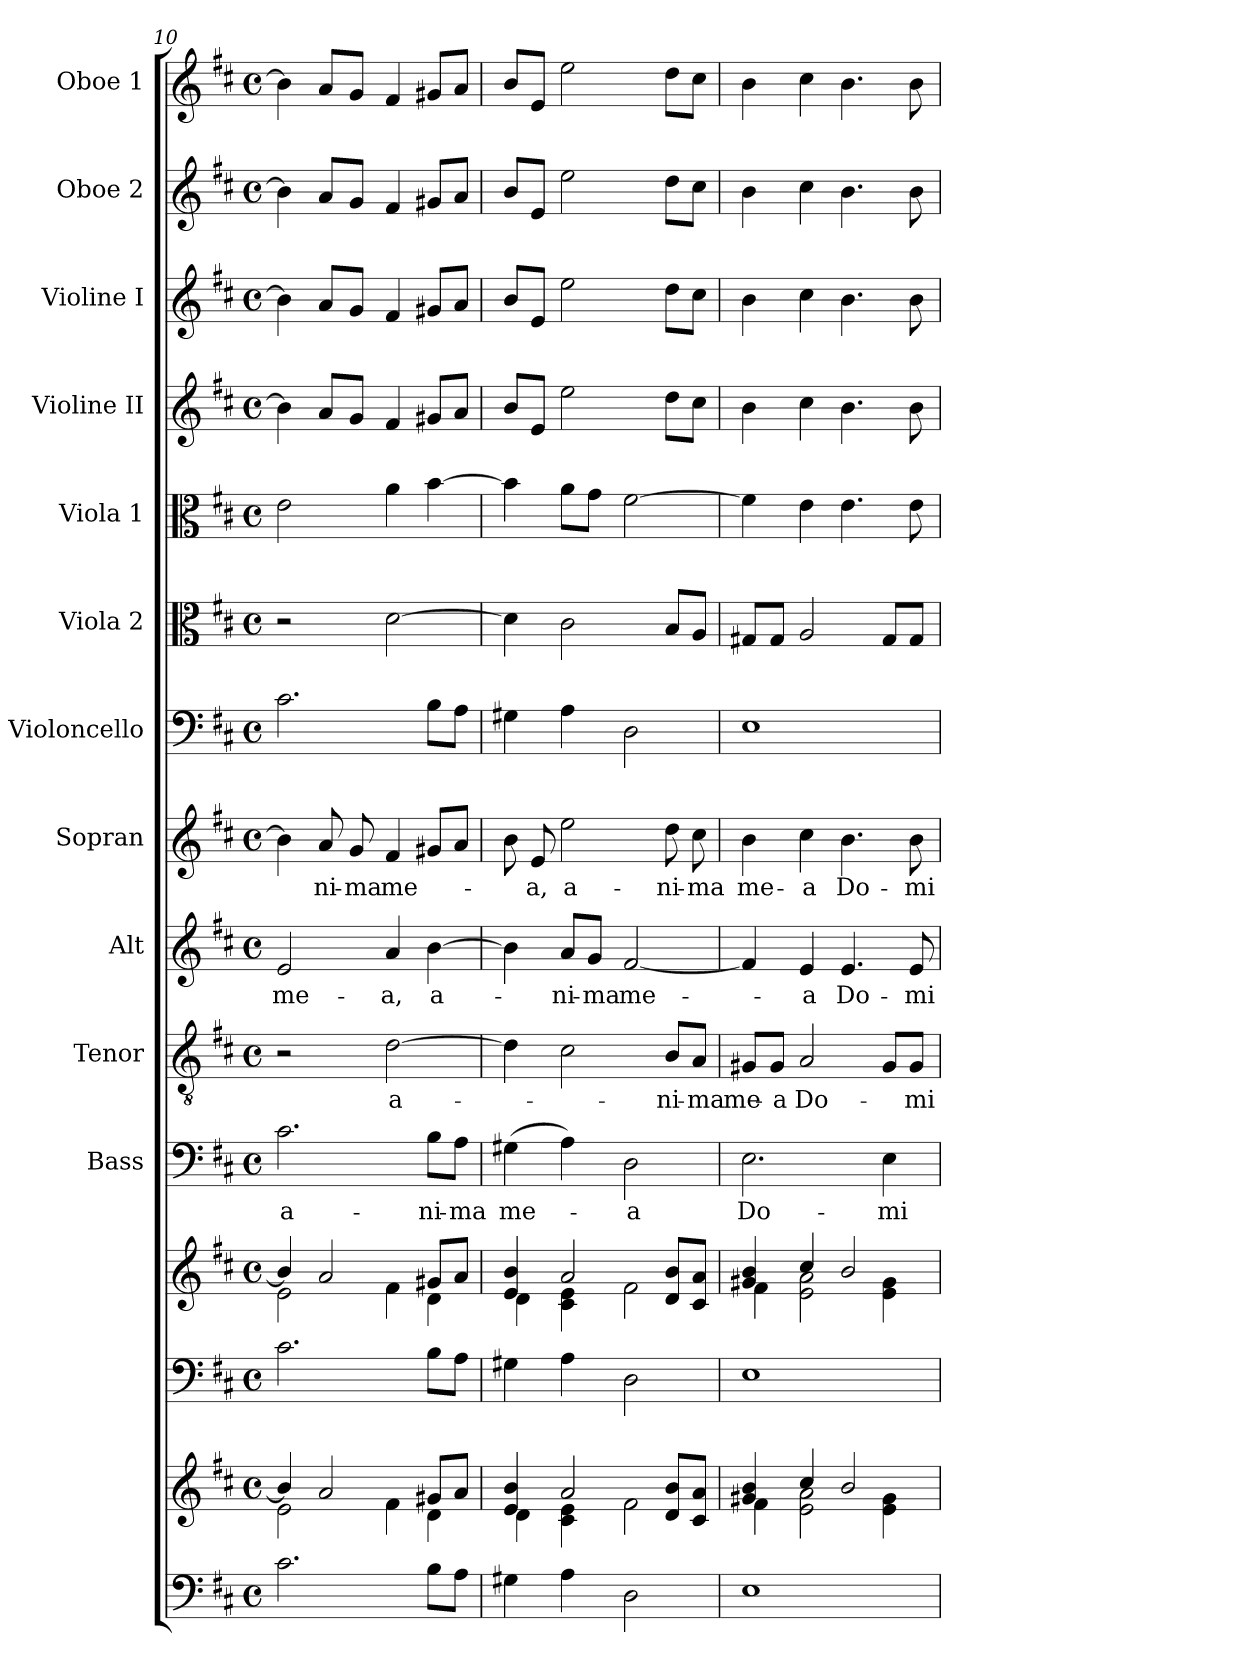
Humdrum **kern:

**kern	**kern	**kern	**kern	**kern	**text	**kern	**text	**kern	**text	**kern	**text	**kern	**kern	**kern	**kern	**kern	**kern	**kern
*part13	*part13	*part12	*part12	*part11	*part11	*part10	*part10	*part9	*part9	*part8	*part8	*part7	*part6	*part5	*part4	*part3	*part2	*part1
*staff15	*staff14	*staff13	*staff12	*staff11	*staff11	*staff10	*staff10	*staff9	*staff9	*staff8	*staff8	*staff7	*staff6	*staff5	*staff4	*staff3	*staff2	*staff1
*	*	*	*	*I"Bass	*	*I"Tenor	*	*I"Alt	*	*I"Sopran	*	*I"Violoncello	*I"Viola 2	*I"Viola 1	*I"Violine II	*I"Violine I	*I"Oboe 2	*I"Oboe 1
*	*	*	*	*I'B.	*	*I'T.	*	*I'A.	*	*I'S.	*	*I'Vc.	*I'Vla. 2	*I'Vla. 1	*I'Vl. II	*I'Vl. I	*I'Ob. 2	*I'Ob. 1
*clefF4	*clefG2	*clefF4	*clefG2	*clefF4	*	*clefGv2	*	*clefG2	*	*clefG2	*	*clefF4	*clefC3	*clefC3	*clefG2	*clefG2	*clefG2	*clefG2
*	*	*	*	*	*	*	*	*	*	*	*	*ITrd7c12	*	*	*	*	*	*
*k[f#c#]	*k[f#c#]	*k[f#c#]	*k[f#c#]	*k[f#c#]	*	*k[f#c#]	*	*k[f#c#]	*	*k[f#c#]	*	*k[f#c#]	*k[f#c#]	*k[f#c#]	*k[f#c#]	*k[f#c#]	*k[f#c#]	*k[f#c#]
*D:	*D:	*D:	*D:	*D:	*	*D:	*	*D:	*	*D:	*	*D:	*D:	*D:	*D:	*D:	*D:	*D:
*M4/4	*M4/4	*M4/4	*M4/4	*M4/4	*	*M4/4	*	*M4/4	*	*M4/4	*	*M4/4	*M4/4	*M4/4	*M4/4	*M4/4	*M4/4	*M4/4
*met(c)	*met(c)	*met(c)	*met(c)	*met(c)	*	*met(c)	*	*met(c)	*	*met(c)	*	*met(c)	*met(c)	*met(c)	*met(c)	*met(c)	*met(c)	*met(c)
=10	=10	=10	=10	=10	=10	=10	=10	=10	=10	=10	=10	=10	=10	=10	=10	=10	=10	=10
*	*^	*	*^	*	*	*	*	*	*	*	*	*	*	*	*	*	*	*
!	!	!	!	!	!	!	!LO:LY:b	!	!	!	!LO:LY:b	!	!	!	!	!	!	!	!	!
2.c#\	4b/]	2e\	2.c#\	4b/]	2e\	2.c#\	a-	2r	.	2e/	me-	4b\]	.	2.C#\	2r	2e\	4b\]	4b\]	4b\]	4b\]
!	!	!	!	!	!	!	!	!	!	!	!	!	!LO:LY:b	!	!	!	!	!	!	!
.	2a/	.	.	2a/	.	.	.	.	.	.	.	8a/	-ni-	.	.	.	8a/L	8a/L	8a/L	8a/L
!	!	!	!	!	!	!	!	!	!	!	!	!	!LO:LY:b	!	!	!	!	!	!	!
.	.	.	.	.	.	.	.	.	.	.	.	8g/	-ma	.	.	.	8g/J	8g/J	8g/J	8g/J
!	!	!	!	!	!	!	!	!	!LO:LY:b	!	!LO:LY:b	!	!LO:LY:b	!	!	!	!	!	!	!
.	.	4f#\	.	.	4f#\	.	.	[2d\	a-	4a/	-a,	4f#/	me-	.	[2d\	4a\	4f#/	4f#/	4f#/	4f#/
!	!	!	!	!	!	!	!LO:LY:b	!	!	!	!LO:LY:b	!	!	!	!	!	!	!	!	!
8B\L	8g#X/L	4d\	8B\L	8g#X/L	4d\	8B\L	-ni-	.	.	[4b\	a-	8g#X/L	.	8BB\L	.	[4b\	8g#X/L	8g#X/L	8g#X/L	8g#X/L
!	!	!	!	!	!	!	!LO:LY:b	!	!	!	!	!	!	!	!	!	!	!	!	!
8A\J	8a/J	.	8A\J	8a/J	.	8A\J	-ma	.	.	.	.	8a/J	.	8AA\J	.	.	8a/J	8a/J	8a/J	8a/J
=11	=11	=11	=11	=11	=11	=11	=11	=11	=11	=11	=11	=11	=11	=11	=11	=11	=11	=11	=11	=11
!	!	!	!	!	!	!	!LO:LY:b	!	!	!	!	!	!	!	!	!	!	!	!	!
4G#X\	4e/ 4b/	4d\	4G#X\	4e/ 4b/	4d\	(>4G#X\	me-	4d\]	.	4b\]	.	8b\	.	4GG#X\	4d\]	4b\]	8b/L	8b/L	8b/L	8b/L
!	!	!	!	!	!	!	!	!	!	!	!	!	!LO:LY:b	!	!	!	!	!	!	!
.	.	.	.	.	.	.	.	.	.	.	.	8e/	-a,	.	.	.	8e/J	8e/J	8e/J	8e/J
!	!	!	!	!	!	!	!	!	!	!	!LO:LY:b	!	!LO:LY:b	!	!	!	!	!	!	!
4A\	2a/	4c#\ 4e\	4A\	2a/	4c#\ 4e\	4A\)	.	2c#\	.	8a/L	-ni-	2ee\	a-	4AA\	2c#\	8a\L	2ee\	2ee\	2ee\	2ee\
!	!	!	!	!	!	!	!	!	!	!	!LO:LY:b	!	!	!	!	!	!	!	!	!
.	.	.	.	.	.	.	.	.	.	8g/J	-ma	.	.	.	.	8g\J	.	.	.	.
!	!	!	!	!	!	!	!LO:LY:b	!	!	!	!LO:LY:b	!	!	!	!	!	!	!	!	!
2D\	.	2f#\	2D\	.	2f#\	2D\	-a	.	.	[2f#/	me-	.	.	2DD\	.	[2f#\	.	.	.	.
!	!	!	!	!	!	!	!	!	!LO:LY:b	!	!	!	!LO:LY:b	!	!	!	!	!	!	!
.	8d/ 8b/L	.	.	8d/ 8b/L	.	.	.	8B/L	-ni-	.	.	8dd\	-ni-	.	8B/L	.	8dd\L	8dd\L	8dd\L	8dd\L
!	!	!	!	!	!	!	!	!	!LO:LY:b	!	!	!	!LO:LY:b	!	!	!	!	!	!	!
.	8c#/ 8a/J	.	.	8c#/ 8a/J	.	.	.	8A/J	-ma	.	.	8cc#\	-ma	.	8A/J	.	8cc#\J	8cc#\J	8cc#\J	8cc#\J
!!LO:PB:g=z
=12	=12	=12	=12	=12	=12	=12	=12	=12	=12	=12	=12	=12	=12	=12	=12	=12	=12	=12	=12	=12
!	!	!	!	!	!	!	!LO:LY:b	!	!LO:LY:b	!	!	!	!LO:LY:b	!	!	!	!	!	!	!
1E	4g#X/ 4b/	4f#\	1E	4g#X/ 4b/	4f#\	2.E\	Do-	8G#X/L	me-	4f#/]	.	4b\	me-	1EE	8G#X/L	4f#\]	4b\	4b\	4b\	4b\
!	!	!	!	!	!	!	!	!	!LO:LY:b	!	!	!	!	!	!	!	!	!	!	!
.	.	.	.	.	.	.	.	8G#/J	-a	.	.	.	.	.	8G#/J	.	.	.	.	.
!	!	!	!	!	!	!	!	!	!LO:LY:b	!	!LO:LY:b	!	!LO:LY:b	!	!	!	!	!	!	!
.	4cc#/	2e\ 2a\	.	4cc#/	2e\ 2a\	.	.	2A/	Do-	4e/	-a	4cc#\	-a	.	2A/	4e\	4cc#\	4cc#\	4cc#\	4cc#\
!	!	!	!	!	!	!	!	!	!	!	!LO:LY:b	!	!LO:LY:b	!	!	!	!	!	!	!
.	2b/	.	.	2b/	.	.	.	.	.	4.e/	Do-	4.b\	Do-	.	.	4.e\	4.b\	4.b\	4.b\	4.b\
!	!	!	!	!	!	!	!LO:LY:b	!	!	!	!	!	!	!	!	!	!	!	!	!
.	.	4e\ 4g#\	.	.	4e\ 4g#\	4E\	-mi-	8G#/L	.	.	.	.	.	.	8G#/L	.	.	.	.	.
!	!	!	!	!	!	!	!	!	!LO:LY:b	!	!LO:LY:b	!	!LO:LY:b	!	!	!	!	!	!	!
.	.	.	.	.	.	.	.	8G#/J	-mi-	8e/	-mi-	8b\	-mi-	.	8G#/J	8e\	8b\	8b\	8b\	8b\
*	*v	*v	*	*v	*v	*	*	*	*	*	*	*	*	*	*	*	*	*	*	*
=	=	=	=	=	=	=	=	=	=	=	=	=	=	=	=	=	=	=
*-	*-	*-	*-	*-	*-	*-	*-	*-	*-	*-	*-	*-	*-	*-	*-	*-	*-	*-
